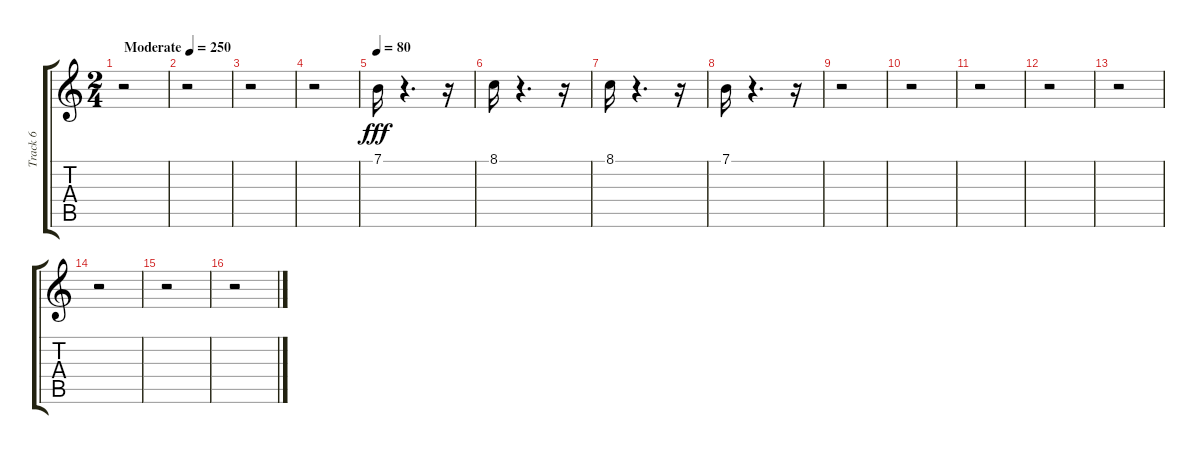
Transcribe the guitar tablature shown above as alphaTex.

\track ("Track 6" "Track 6") {instrument brasssection}
\staff {score tabs}
\tuning (E4 B3 G3 D3 A2 E2) {hide}
\ts (2 4)
\tempo (250 "Moderate")
\clef g2
\ks c
r.2{dy fff instrument brasssection} |
r.2 |
r.2 |
r.2 |
\tempo 80
7.1.16 r.4{d} r.16 |
8.1.16 r.4{d} r.16 |
8.1.16 r.4{d} r.16 |
7.1.16 r.4{d} r.16 |
r.2 |
r.2 |
r.2 |
r.2 |
r.2 |
r.2 |
r.2 |
r.2
